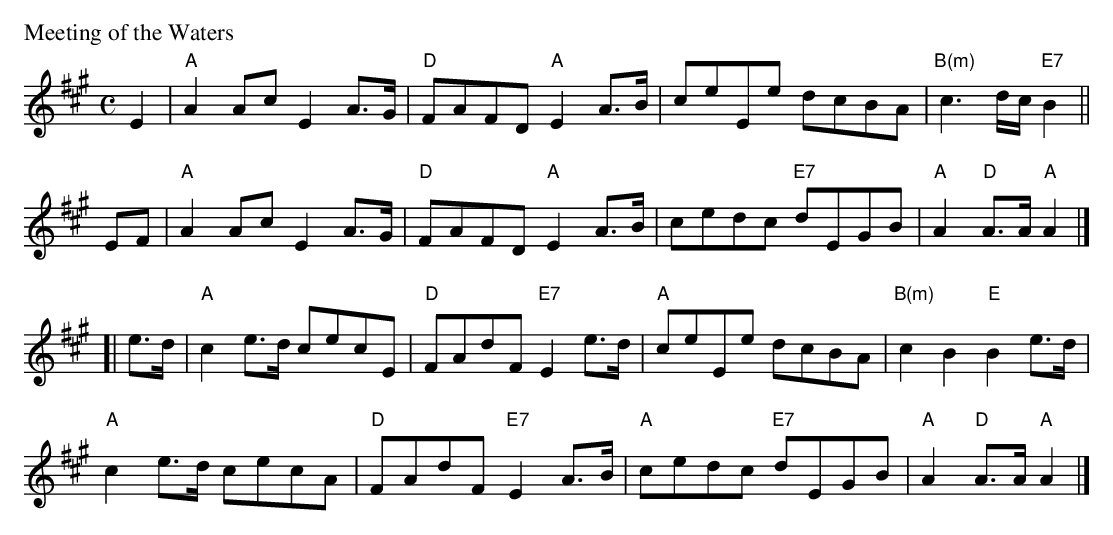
X:1
P: Meeting of the Waters
M: C
L: 1/8
K: A
E2 | "A"A2Ac E2A>G | "D"FAFD "A"E2A>B | ceEe     dcBA | "B(m)"c3d/c/ "E7"B2 ||
EF | "A"A2Ac E2A>G | "D"FAFD "A"E2A>B | cedc "E7"dEGB | "A"A2"D"A>A "A"A2 |]
[| e>d |\
"A"c2e>d cecE | "D"FAdF "E7"E2e>d | "A"ceEe     dcBA | "B(m)"c2B2 "E"B2e>d |
"A"c2e>d cecA | "D"FAdF "E7"E2A>B | "A"cedc "E7"dEGB | "A"A2"D"A>A "A"A2 |]
